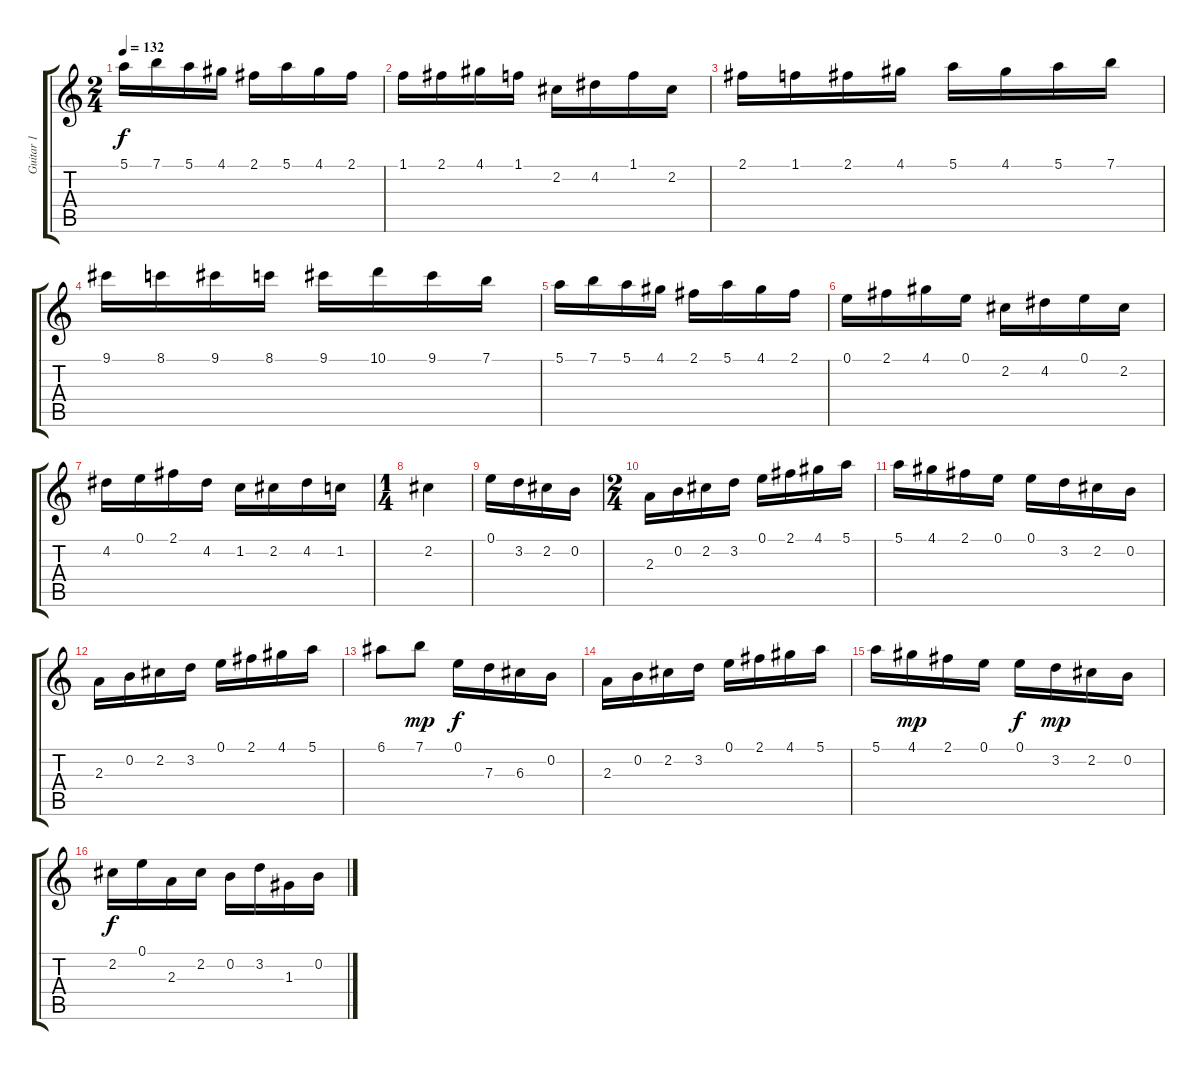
\track ("Guitar 1" "Guitar 1") {instrument acousticguitarnylon}
\staff {score tabs}
\tuning (E4 B3 G3 D3 A2 E2) {hide}
\ts (2 4)
\tempo 132
\clef g2
\ks c
5.1.16{dy f} 7.1.16 5.1.16 4.1.16 2.1.16 5.1.16 4.1.16 2.1.16 |
1.1.16 2.1.16 4.1.16 1.1.16 2.2.16 4.2.16 1.1.16 2.2.16 |
2.1.16 1.1.16 2.1.16 4.1.16 5.1.16 4.1.16 5.1.16 7.1.16 |
9.1.16 8.1.16 9.1.16 8.1.16 9.1.16 10.1.16 9.1.16 7.1.16 |
5.1.16 7.1.16 5.1.16 4.1.16 2.1.16 5.1.16 4.1.16 2.1.16 |
0.1.16 2.1.16 4.1.16 0.1.16 2.2.16 4.2.16 0.1.16 2.2.16 |
4.2.16 0.1.16 2.1.16 4.2.16 1.2.16 2.2.16 4.2.16 1.2.16 |
\ts (1 4)
2.2.4 |
0.1.16 3.2.16 2.2.16 0.2.16 |
\ts (2 4)
2.3.16 0.2.16 2.2.16 3.2.16 0.1.16 2.1.16 4.1.16 5.1.16 |
5.1.16 4.1.16 2.1.16 0.1.16 0.1.16 3.2.16 2.2.16 0.2.16 |
2.3.16 0.2.16 2.2.16 3.2.16 0.1.16 2.1.16 4.1.16 5.1.16 |
6.1.8 7.1.8{dy mp} 0.1.16{dy f} 7.3.16 6.3.16 0.2.16 |
2.3.16 0.2.16 2.2.16 3.2.16 0.1.16 2.1.16 4.1.16 5.1.16 |
5.1.16 4.1.16{dy mp} 2.1.16 0.1.16 0.1.16{dy f} 3.2.16{dy mp} 2.2.16 0.2.16 |
2.2.16{dy f} 0.1.16 2.3.16 2.2.16 0.2.16 3.2.16 1.3.16 0.2.16
